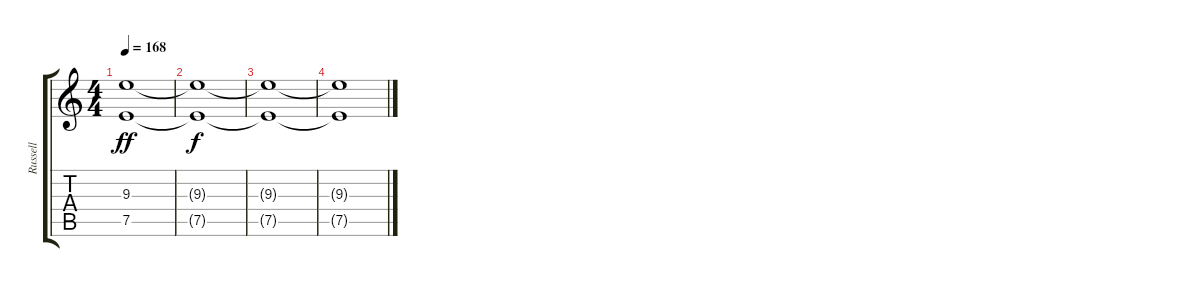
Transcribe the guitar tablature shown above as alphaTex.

\track ("Russell" "Russell") {instrument acousticguitarsteel}
\staff {score tabs}
\tuning (E4 B3 G3 D3 A2 E2) {hide}
\ts (4 4)
\tempo 168
\clef g2
\ks c
(9.3 7.5).1{dy ff} |
(9.3{t} 7.5{t}).1{dy f} |
(9.3{t} 7.5{t}).1 |
(9.3{t} 7.5{t}).1
